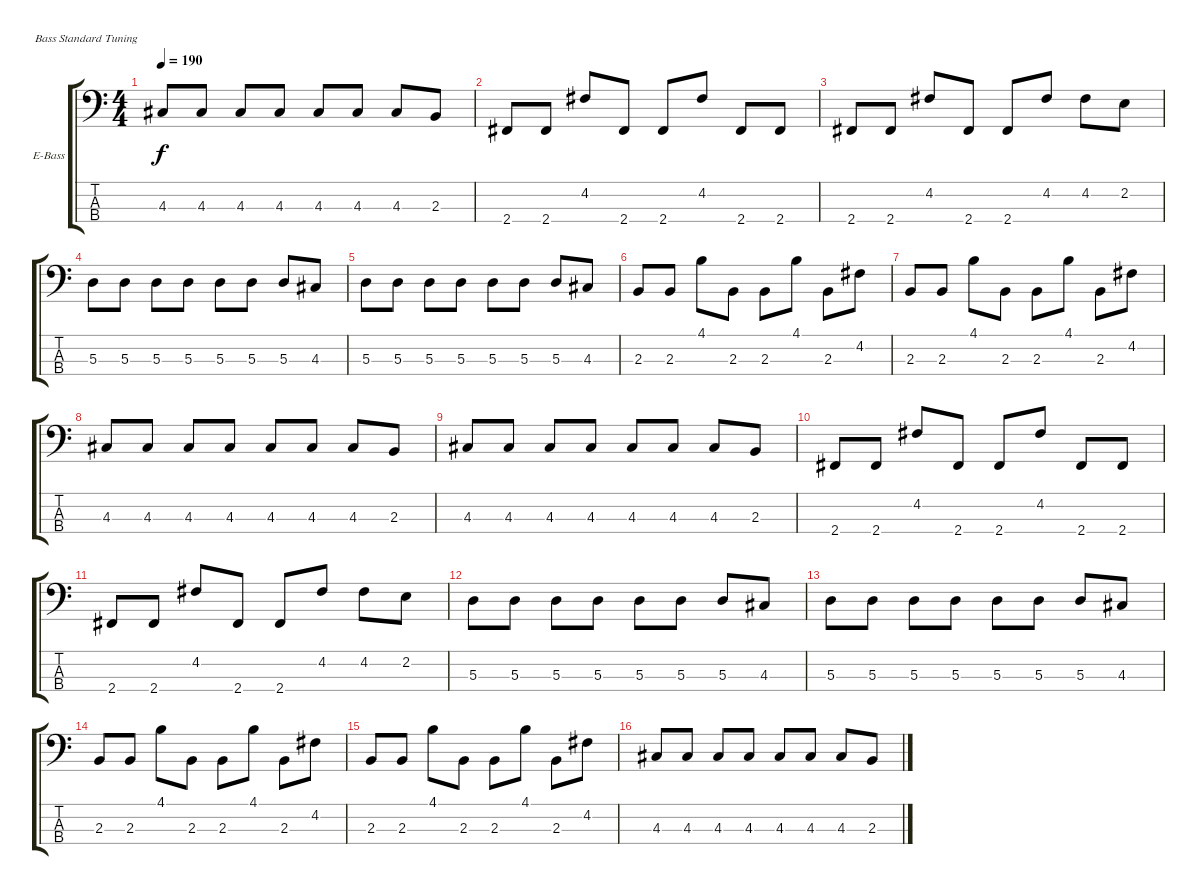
\bracketExtendMode groupsimilarinstruments
\firstSystemTrackNameOrientation horizontal
\otherSystemsTrackNameOrientation horizontal
\track ("Bass" "E-Bass") {instrument electricbassfinger}
\staff {score tabs}
\tuning (G2 D2 A1 E1)
\ts (4 4)
\tempo 190
\clef f4
\ks c
4.3.8{dy f} 4.3.8 4.3.8 4.3.8 4.3.8 4.3.8 4.3.8 2.3.8 |
2.4.8 2.4.8 4.2.8 2.4.8 2.4.8 4.2.8 2.4.8 2.4.8 |
2.4.8 2.4.8 4.2.8 2.4.8 2.4.8 4.2.8 4.2.8 2.2.8 |
5.3.8 5.3.8 5.3.8 5.3.8 5.3.8 5.3.8 5.3.8 4.3.8 |
5.3.8 5.3.8 5.3.8 5.3.8 5.3.8 5.3.8 5.3.8 4.3.8 |
2.3.8 2.3.8 4.1.8 2.3.8 2.3.8 4.1.8 2.3.8 4.2.8 |
2.3.8 2.3.8 4.1.8 2.3.8 2.3.8 4.1.8 2.3.8 4.2.8 |
4.3.8 4.3.8 4.3.8 4.3.8 4.3.8 4.3.8 4.3.8 2.3.8 |
4.3.8 4.3.8 4.3.8 4.3.8 4.3.8 4.3.8 4.3.8 2.3.8 |
2.4.8 2.4.8 4.2.8 2.4.8 2.4.8 4.2.8 2.4.8 2.4.8 |
2.4.8 2.4.8 4.2.8 2.4.8 2.4.8 4.2.8 4.2.8 2.2.8 |
5.3.8 5.3.8 5.3.8 5.3.8 5.3.8 5.3.8 5.3.8 4.3.8 |
5.3.8 5.3.8 5.3.8 5.3.8 5.3.8 5.3.8 5.3.8 4.3.8 |
2.3.8 2.3.8 4.1.8 2.3.8 2.3.8 4.1.8 2.3.8 4.2.8 |
2.3.8 2.3.8 4.1.8 2.3.8 2.3.8 4.1.8 2.3.8 4.2.8 |
4.3.8 4.3.8 4.3.8 4.3.8 4.3.8 4.3.8 4.3.8 2.3.8
